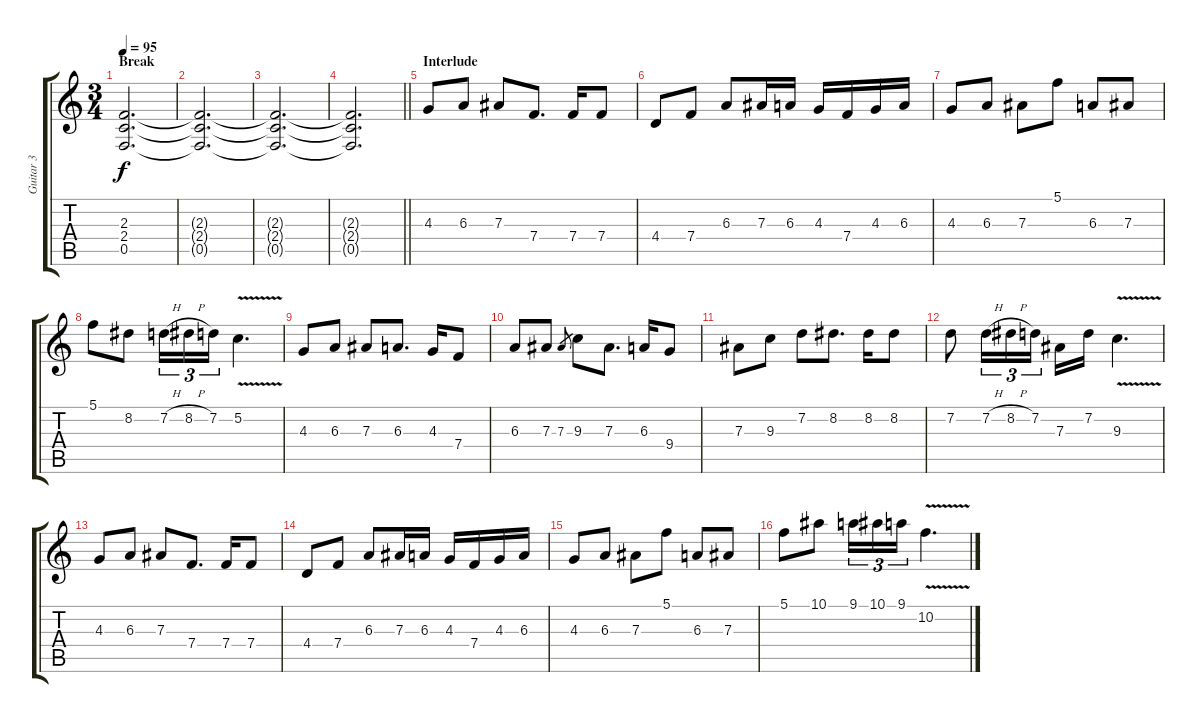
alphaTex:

\track ("Guitar 3" "Guitar 3") {instrument acousticguitarsteel}
\staff {score tabs}
\tuning (C4 G3 Eb3 Bb2 F2 C2) {hide}
\ts (3 4)
\section ("" "Break")
\tempo 95
\clef g2
\ks c
(2.3{t} 2.4{t} 0.5{t}).2{d dy f} |
(2.3{t} 2.4{t} 0.5{t}).2{d} |
(2.3{t} 2.4{t} 0.5{t}).2{d} |
\barLineRight lightlight
(2.3{t} 2.4{t} 0.5{t}).2{d} |
\section ("" "Interlude")
4.3.8{volume 12 instrument acousticguitarsteel} 6.3.8 7.3.8 7.4.8{d} 7.4.16 7.4.8 |
4.4.8 7.4.8 6.3.8 7.3.16 6.3.16 4.3.16 7.4.16 4.3.16 6.3.16 |
4.3.8 6.3.8 7.3.8 5.1.8 6.3.8 7.3.8 |
5.1.8 8.2.8 7.2{h}.16{tu (3 2)} 8.2{h}.16{tu (3 2)} 7.2.16{tu (3 2)} 5.2{v}.4{d} |
4.3.8 6.3.8 7.3.8 6.3.8{d} 4.3.16 7.4.8 |
6.3.8 7.3.8 7.3.8{gr} 9.3.8 7.3.8{d} 6.3.16 9.4.8 |
7.3.8 9.3.8 7.2.8 8.2.8{d} 8.2.16 8.2.8 |
7.2.8 7.2{h}.16{tu (3 2)} 8.2{h}.16{tu (3 2)} 7.2.16{tu (3 2)} 7.3.16 7.2.16 9.3{v}.4{d} |
4.3.8 6.3.8 7.3.8 7.4.8{d} 7.4.16 7.4.8 |
4.4.8 7.4.8 6.3.8 7.3.16 6.3.16 4.3.16 7.4.16 4.3.16 6.3.16 |
4.3.8 6.3.8 7.3.8 5.1.8 6.3.8 7.3.8 |
5.1.8 10.1.8 9.1.16{tu (3 2)} 10.1.16{tu (3 2)} 9.1.16{tu (3 2)} 10.2{v}.4{d}
